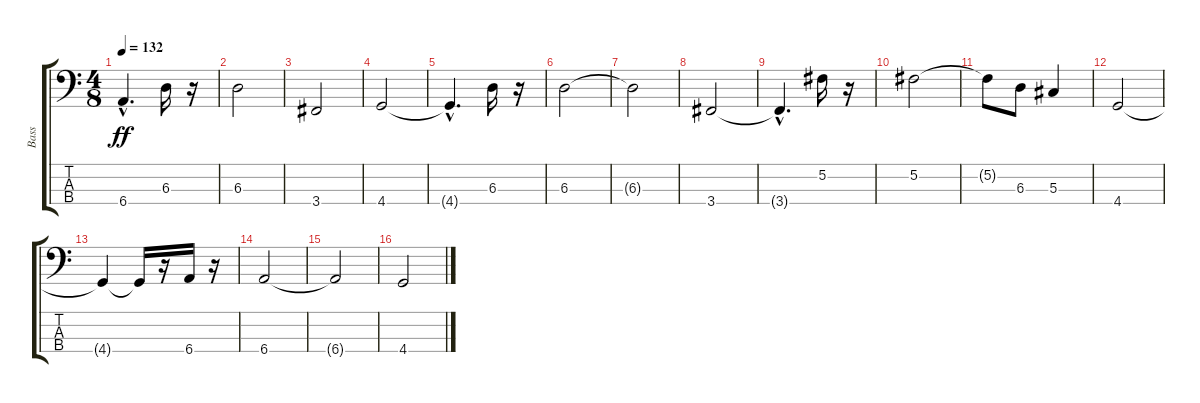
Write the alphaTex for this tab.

\track ("Bass" "Bass") {instrument electricbassfinger}
\staff {score tabs}
\tuning (Gb2 Db2 Ab1 Eb1) {hide}
\ts (4 8)
\tempo 132
\clef f4
\ks c
6.4{hac t}.4{d dy ff} 6.3.16 r.16 |
6.3.2 |
3.4.2 |
4.4.2 |
4.4{hac t}.4{d} 6.3.16 r.16 |
6.3.2 |
6.3{t}.2 |
3.4.2 |
3.4{hac t}.4{d} 5.2.16 r.16 |
5.2.2 |
5.2{t}.8 6.3.8 5.3.4 |
4.4.2 |
4.4{t}.4 4.4{t}.16 r.16 6.4.16 r.16 |
6.4.2 |
6.4{t}.2 |
4.4.2
